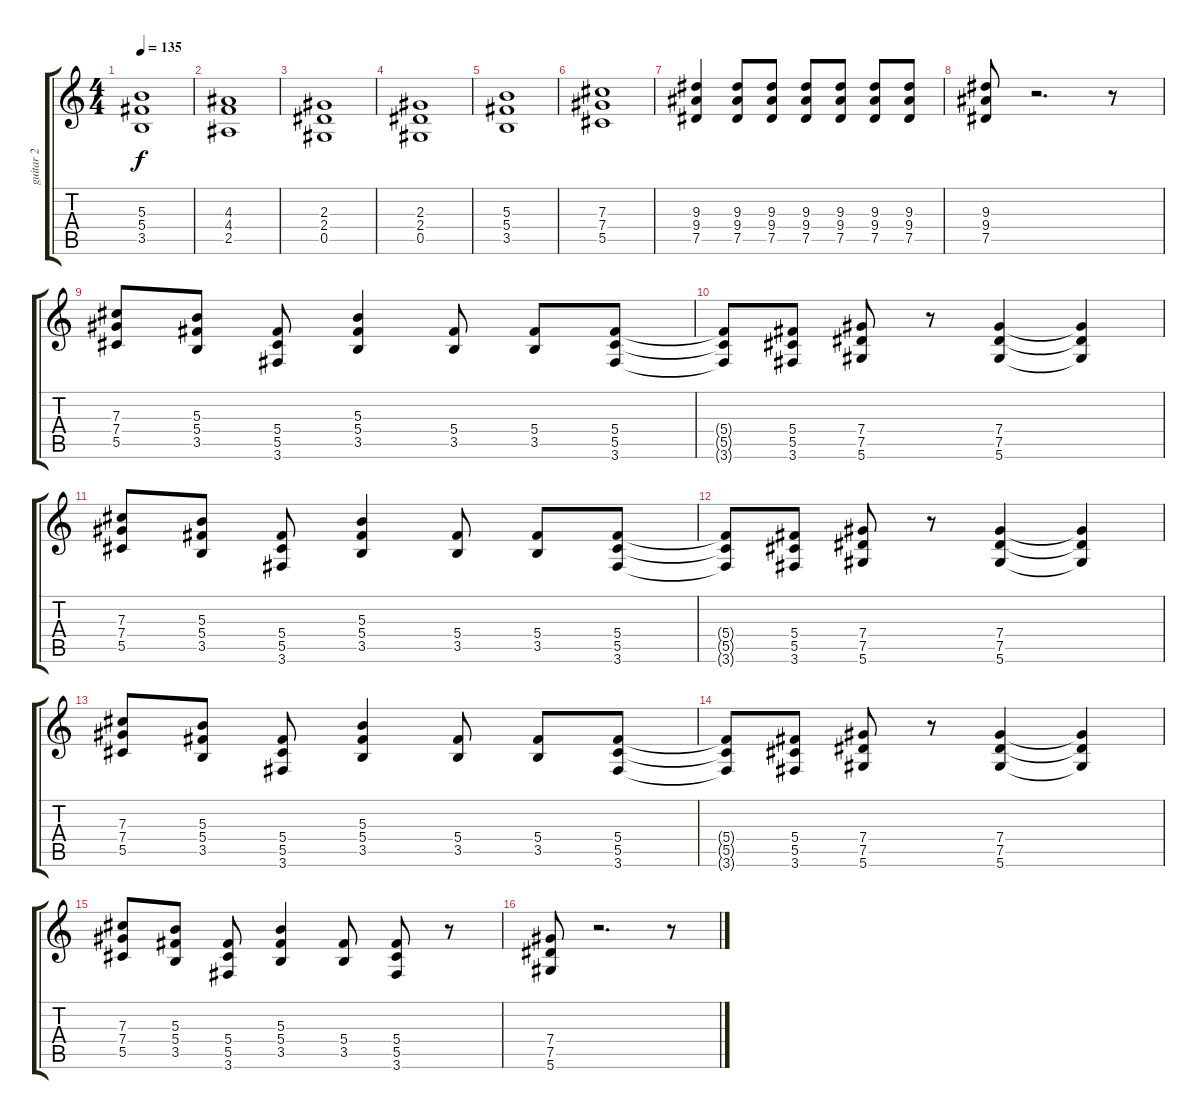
\track ("guitar 2" "guitar 2") {instrument overdrivenguitar}
\staff {score tabs}
\tuning (Eb4 Bb3 Gb3 Db3 Ab2 Eb2) {hide}
\ts (4 4)
\tempo 135
\clef g2
\ks c
(5.3 5.4 3.5).1{dy f} |
(4.3 4.4 2.5).1 |
(2.3 2.4 0.5).1 |
(2.3 2.4 0.5).1 |
(5.3 5.4 3.5).1 |
(7.3 7.4 5.5).1 |
(9.3 9.4 7.5).4 (9.3 9.4 7.5).8 (9.3 9.4 7.5).8 (9.3 9.4 7.5).8 (9.3 9.4 7.5).8 (9.3 9.4 7.5).8 (9.3 9.4 7.5).8 |
(9.3 9.4 7.5).8 r.2{d} r.8 |
(7.3 7.4 5.5).8 (5.3 5.4 3.5).8 (5.4 5.5 3.6).8 (5.3 5.4 3.5).4 (5.4 3.5).8 (5.4 3.5).8 (5.4 5.5 3.6).8 |
(5.4{t} 5.5{t} 3.6{t}).8 (5.4 5.5 3.6).8 (7.4 7.5 5.6).8 r.8 (7.4 7.5 5.6).4 (7.4{t} 7.5{t} 5.6{t}).4 |
(7.3 7.4 5.5).8 (5.3 5.4 3.5).8 (5.4 5.5 3.6).8 (5.3 5.4 3.5).4 (5.4 3.5).8 (5.4 3.5).8 (5.4 5.5 3.6).8 |
(5.4{t} 5.5{t} 3.6{t}).8 (5.4 5.5 3.6).8 (7.4 7.5 5.6).8 r.8 (7.4 7.5 5.6).4 (7.4{t} 7.5{t} 5.6{t}).4 |
(7.3 7.4 5.5).8 (5.3 5.4 3.5).8 (5.4 5.5 3.6).8 (5.3 5.4 3.5).4 (5.4 3.5).8 (5.4 3.5).8 (5.4 5.5 3.6).8 |
(5.4{t} 5.5{t} 3.6{t}).8 (5.4 5.5 3.6).8 (7.4 7.5 5.6).8 r.8 (7.4 7.5 5.6).4 (7.4{t} 7.5{t} 5.6{t}).4 |
(7.3 7.4 5.5).8 (5.3 5.4 3.5).8 (5.4 5.5 3.6).8 (5.3 5.4 3.5).4 (5.4 3.5).8 (5.4 5.5 3.6).8 r.8 |
(7.4 7.5 5.6).8 r.2{d} r.8
